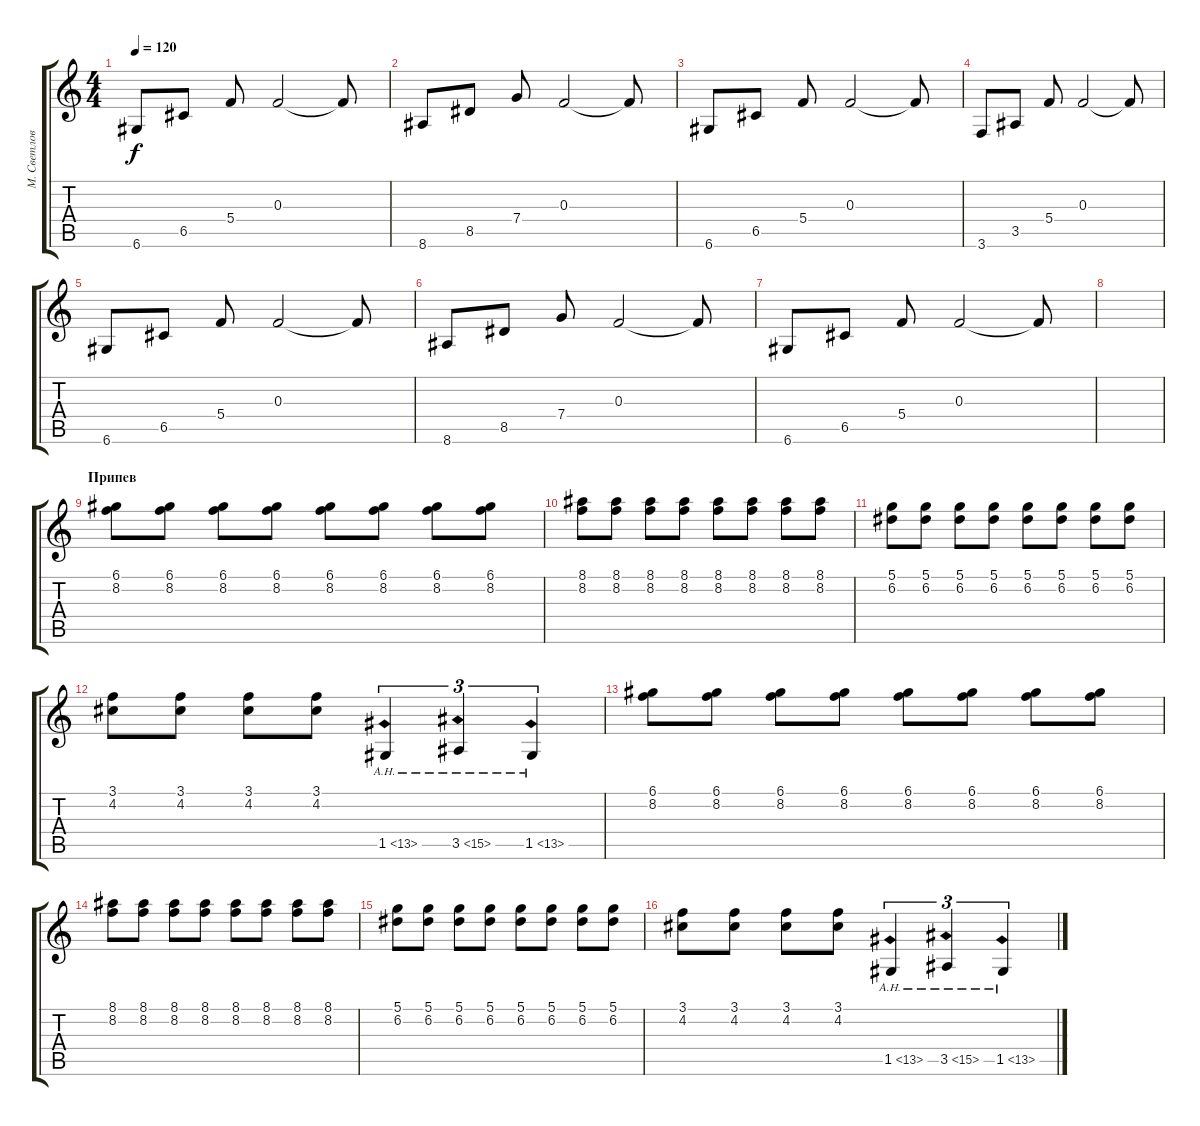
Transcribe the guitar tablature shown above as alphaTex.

\track ("М. Светлов" "М. Светлов") {instrument electricguitarclean}
\staff {score tabs}
\tuning (D4 A3 F3 C3 G2 D2) {hide}
\ts (4 4)
\tempo 120
\clef g2
\ks c
6.6.8{dy f} 6.5.8 5.4.8 0.3.2 0.3{t}.8 |
8.6.8 8.5.8 7.4.8 0.3.2 0.3{t}.8 |
6.6.8 6.5.8 5.4.8 0.3.2 0.3{t}.8 |
3.6.8 3.5.8 5.4.8 0.3.2 0.3{t}.8 |
6.6.8 6.5.8 5.4.8 0.3.2 0.3{t}.8 |
8.6.8 8.5.8 7.4.8 0.3.2 0.3{t}.8 |
6.6.8 6.5.8 5.4.8 0.3.2 0.3{t}.8 |
|
\section ("" "Припев")
(6.1 8.2).8{volume 7 instrument distortionguitar} (6.1 8.2).8 (6.1 8.2).8 (6.1 8.2).8 (6.1 8.2).8 (6.1 8.2).8 (6.1 8.2).8 (6.1 8.2).8 |
(8.1 8.2).8 (8.1 8.2).8 (8.1 8.2).8 (8.1 8.2).8 (8.1 8.2).8 (8.1 8.2).8 (8.1 8.2).8 (8.1 8.2).8 |
(5.1 6.2).8 (5.1 6.2).8 (5.1 6.2).8 (5.1 6.2).8 (5.1 6.2).8 (5.1 6.2).8 (5.1 6.2).8 (5.1 6.2).8 |
(3.1 4.2).8 (3.1 4.2).8 (3.1 4.2).8 (3.1 4.2).8 1.5{ah 12}.4{tu (3 2) instrument guitarharmonics} 3.5{ah 12}.4{tu (3 2)} 1.5{ah 12}.4{tu (3 2)} |
(6.1 8.2).8{instrument distortionguitar} (6.1 8.2).8 (6.1 8.2).8 (6.1 8.2).8 (6.1 8.2).8 (6.1 8.2).8 (6.1 8.2).8 (6.1 8.2).8 |
(8.1 8.2).8 (8.1 8.2).8 (8.1 8.2).8 (8.1 8.2).8 (8.1 8.2).8 (8.1 8.2).8 (8.1 8.2).8 (8.1 8.2).8 |
(5.1 6.2).8 (5.1 6.2).8 (5.1 6.2).8 (5.1 6.2).8 (5.1 6.2).8 (5.1 6.2).8 (5.1 6.2).8 (5.1 6.2).8 |
(3.1 4.2).8 (3.1 4.2).8 (3.1 4.2).8 (3.1 4.2).8 1.5{ah 12}.4{tu (3 2) instrument guitarharmonics} 3.5{ah 12}.4{tu (3 2)} 1.5{ah 12}.4{tu (3 2)}
